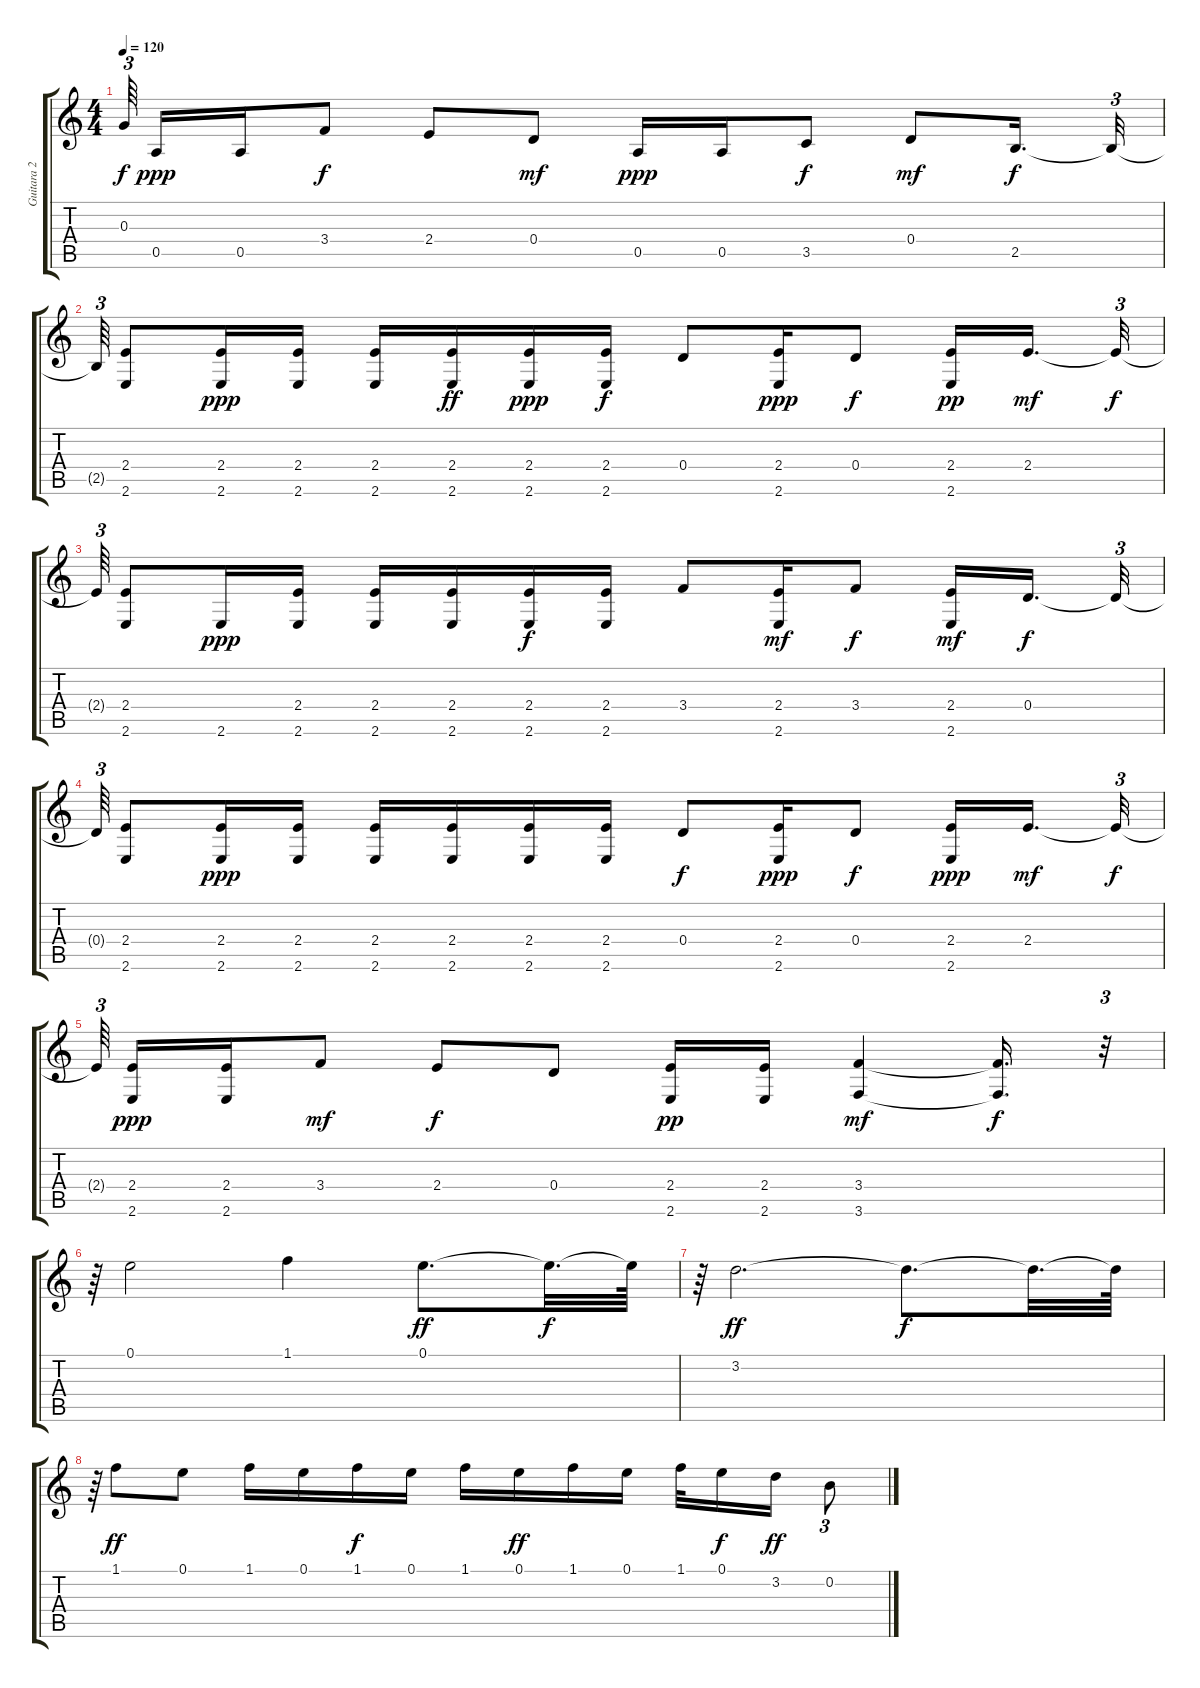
\track ("Guitara 2" "Guitara 2") {instrument distortionguitar}
\staff {score tabs}
\tuning (E4 B3 G3 D3 A2 D2) {hide}
\ts (4 4)
\tempo 120
\clef g2
\ks c
0.3{t}.64{tu (3 2) dy f} 0.5.16{dy ppp} 0.5.16 3.4.8{dy f} 2.4.8 0.4.8{dy mf} 0.5.16{dy ppp} 0.5.16 3.5.8{dy f} 0.4.8{dy mf} 2.5.16{d dy f} 2.5{t}.32{tu (3 2)} |
2.5{t}.64{tu (3 2)} (2.4 2.6).8 (2.4 2.6).16{dy ppp} (2.4 2.6).16 (2.4 2.6).16 (2.4 2.6).16{dy ff} (2.4 2.6).16{dy ppp} (2.4 2.6).16{dy f} 0.4.8 (2.4 2.6).16{dy ppp} 0.4.8{dy f} (2.4 2.6).16{dy pp} 2.4.16{d dy mf} 2.4{t}.32{tu (3 2) dy f} |
2.4{t}.64{tu (3 2)} (2.4 2.6).8 2.6.16{dy ppp} (2.4 2.6).16 (2.4 2.6).16 (2.4 2.6).16 (2.4 2.6).16{dy f} (2.4 2.6).16 3.4.8 (2.4 2.6).16{dy mf} 3.4.8{dy f} (2.4 2.6).16{dy mf} 0.4.16{d dy f} 0.4{t}.32{tu (3 2)} |
0.4{t}.64{tu (3 2)} (2.4 2.6).8 (2.4 2.6).16{dy ppp} (2.4 2.6).16 (2.4 2.6).16 (2.4 2.6).16 (2.4 2.6).16 (2.4 2.6).16 0.4.8{dy f} (2.4 2.6).16{dy ppp} 0.4.8{dy f} (2.4 2.6).16{dy ppp} 2.4.16{d dy mf} 2.4{t}.32{tu (3 2) dy f} |
2.4{t}.64{tu (3 2)} (2.4 2.6).16{dy ppp} (2.4 2.6).16 3.4.8{dy mf} 2.4.8{dy f} 0.4.8 (2.4 2.6).16{dy pp} (2.4 2.6).16 (3.4 3.6).4{dy mf} (3.4{t} 3.6{t}).16{d dy f} r.32{tu (3 2)} |
r.64{tu (3 2)} 0.1.2 1.1.4 0.1.8{d dy ff} 0.1{t}.32{d dy f} 0.1{t}.64 |
r.64{tu (3 2)} 3.2.2{d dy ff} 3.2{t}.8{d dy f} 3.2{t}.32{d} 3.2{t}.64 |
r.64{tu (3 2)} 1.1.8{dy ff} 0.1.8 1.1.16 0.1.16 1.1.16{dy f} 0.1.16 1.1.16 0.1.16{dy ff} 1.1.16 0.1.16 1.1.32 0.1.16{dy f} 3.2.16{dy ff} 0.2.8{tu (3 2)}
